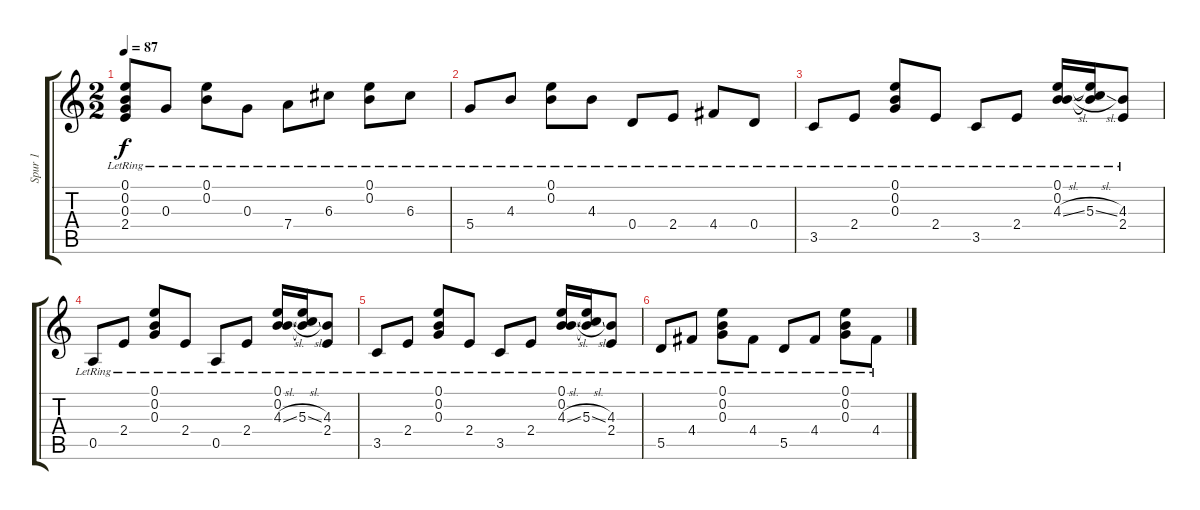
\track ("Spur 1" "Spur 1") {instrument electricguitarjazz}
\staff {score tabs}
\tuning (E4 B3 G3 D3 A2 D2) {hide}
\ts (2 2)
\tempo 87
\clef g2
\ks c
(0.1{lr} 0.2{lr} 0.3{lr} 2.4{lr}).8{dy f} 0.3{lr}.8 (0.1{lr} 0.2{lr}).8 0.3{lr}.8 7.4{lr}.8 6.3{lr}.8 (0.1{lr} 0.2{lr}).8 6.3{lr}.8 |
5.4{lr}.8 4.3{lr}.8 (0.1{lr} 0.2{lr}).8 4.3{lr}.8 0.4{lr}.8 2.4{lr}.8 4.4{lr}.8 0.4{lr}.8 |
3.5{lr}.8 2.4{lr}.8 (0.1{lr} 0.2{lr} 0.3{lr}).8 2.4{lr}.8 3.5{lr}.8 2.4{lr}.8 (0.1{lr} 0.2{lr} 4.3{sl lr}).16 (0.1{t} 0.2{t} 5.3{sl lr}).16 (4.3{lr} 2.4{lr}).8 |
0.5{lr}.8 2.4{lr}.8 (0.1{lr} 0.2{lr} 0.3{lr}).8 2.4{lr}.8 0.5{lr}.8 2.4{lr}.8 (0.1{lr} 0.2{lr} 4.3{sl lr}).16 (0.1{t} 0.2{t} 5.3{sl lr}).16 (4.3{lr} 2.4{lr}).8 |
3.5{lr}.8 2.4{lr}.8 (0.1{lr} 0.2{lr} 0.3{lr}).8 2.4{lr}.8 3.5{lr}.8 2.4{lr}.8 (0.1{lr} 0.2{lr} 4.3{sl lr}).16 (0.1{t} 0.2{t} 5.3{sl lr}).16 (4.3{lr} 2.4{lr}).8 |
5.5{lr}.8 4.4{lr}.8 (0.1{lr} 0.2{lr} 0.3{lr}).8 4.4{lr}.8 5.5{lr}.8 4.4{lr}.8 (0.1{lr} 0.2{lr} 0.3{lr}).8 4.4{lr}.8
